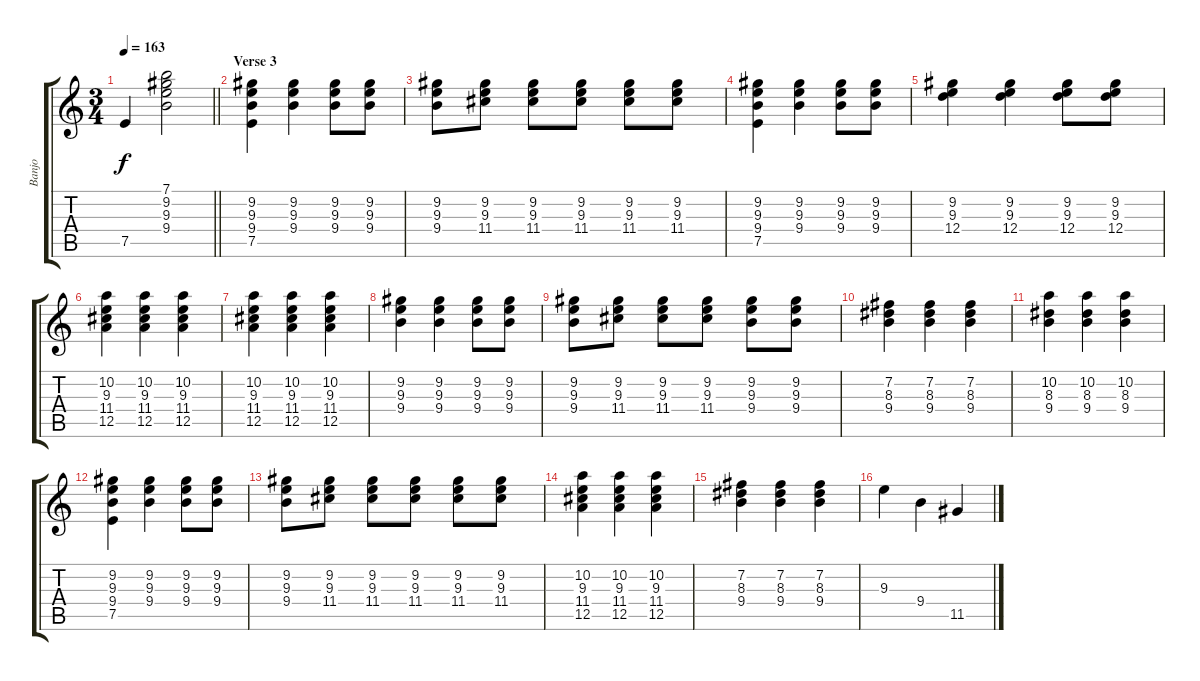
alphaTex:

\track ("Banjo" "Banjo") {instrument electricguitarclean}
\staff {score tabs}
\tuning (E4 B3 G3 D3 A2 E2) {hide}
\ts (3 4)
\tempo 163
\clef g2
\barLineRight lightlight
\ks c
7.5.4{dy f} (7.1 9.2 9.3 9.4).2 |
\section ("" "Verse 3")
(9.2 9.3 9.4 7.5).4 (9.2 9.3 9.4).4 (9.2 9.3 9.4).8 (9.2 9.3 9.4).8 |
(9.2 9.3 9.4).8 (9.2 9.3 11.4).8 (9.2 9.3 11.4).8 (9.2 9.3 11.4).8 (9.2 9.3 11.4).8 (9.2 9.3 11.4).8 |
(9.2 9.3 9.4 7.5).4 (9.2 9.3 9.4).4 (9.2 9.3 9.4).8 (9.2 9.3 9.4).8 |
(9.2 9.3 12.4).4 (9.2 9.3 12.4).4 (9.2 9.3 12.4).8 (9.2 9.3 12.4).8 |
(10.2 9.3 11.4 12.5).4 (10.2 9.3 11.4 12.5).4 (10.2 9.3 11.4 12.5).4 |
(10.2 9.3 11.4 12.5).4 (10.2 9.3 11.4 12.5).4 (10.2 9.3 11.4 12.5).4 |
(9.2 9.3 9.4).4 (9.2 9.3 9.4).4 (9.2 9.3 9.4).8 (9.2 9.3 9.4).8 |
(9.2 9.3 9.4).8 (9.2 9.3 11.4).8 (9.2 9.3 11.4).8 (9.2 9.3 11.4).8 (9.2 9.3 9.4).8 (9.2 9.3 9.4).8 |
(7.2 8.3 9.4).4 (7.2 8.3 9.4).4 (7.2 8.3 9.4).4 |
(10.2 8.3 9.4).4 (10.2 8.3 9.4).4 (10.2 8.3 9.4).4 |
(9.2 9.3 9.4 7.5).4 (9.2 9.3 9.4).4 (9.2 9.3 9.4).8 (9.2 9.3 9.4).8 |
(9.2 9.3 9.4).8 (9.2 9.3 11.4).8 (9.2 9.3 11.4).8 (9.2 9.3 11.4).8 (9.2 9.3 11.4).8 (9.2 9.3 11.4).8 |
(10.2 9.3 11.4 12.5).4 (10.2 9.3 11.4 12.5).4 (10.2 9.3 11.4 12.5).4 |
(7.2 8.3 9.4).4 (7.2 8.3 9.4).4 (7.2 8.3 9.4).4 |
9.3.4 9.4.4 11.5.4
